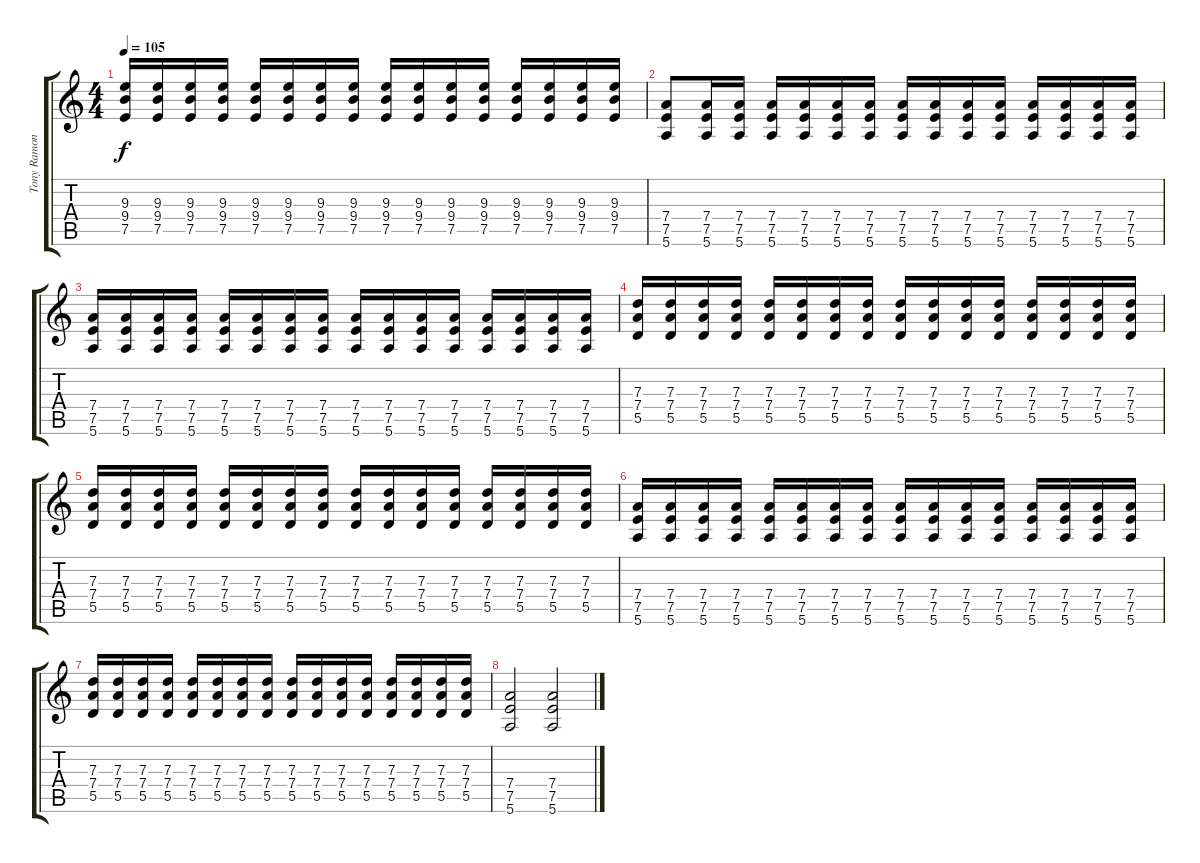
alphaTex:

\track ("Tony Ramone!!" "Tony Ramon") {instrument distortionguitar}
\staff {score tabs}
\tuning (E4 B3 G3 D3 A2 E2) {hide}
\ts (4 4)
\tempo 105
\clef g2
\ks c
(9.3 9.4 7.5).16{dy f} (9.3 9.4 7.5).16 (9.3 9.4 7.5).16 (9.3 9.4 7.5).16 (9.3 9.4 7.5).16 (9.3 9.4 7.5).16 (9.3 9.4 7.5).16 (9.3 9.4 7.5).16 (9.3 9.4 7.5).16 (9.3 9.4 7.5).16 (9.3 9.4 7.5).16 (9.3 9.4 7.5).16 (9.3 9.4 7.5).16 (9.3 9.4 7.5).16 (9.3 9.4 7.5).16 (9.3 9.4 7.5).16 |
(7.4 7.5 5.6).8 (7.4 7.5 5.6).16 (7.4 7.5 5.6).16 (7.4 7.5 5.6).16 (7.4 7.5 5.6).16 (7.4 7.5 5.6).16 (7.4 7.5 5.6).16 (7.4 7.5 5.6).16 (7.4 7.5 5.6).16 (7.4 7.5 5.6).16 (7.4 7.5 5.6).16 (7.4 7.5 5.6).16 (7.4 7.5 5.6).16 (7.4 7.5 5.6).16 (7.4 7.5 5.6).16 |
(7.4 7.5 5.6).16 (7.4 7.5 5.6).16 (7.4 7.5 5.6).16 (7.4 7.5 5.6).16 (7.4 7.5 5.6).16 (7.4 7.5 5.6).16 (7.4 7.5 5.6).16 (7.4 7.5 5.6).16 (7.4 7.5 5.6).16 (7.4 7.5 5.6).16 (7.4 7.5 5.6).16 (7.4 7.5 5.6).16 (7.4 7.5 5.6).16 (7.4 7.5 5.6).16 (7.4 7.5 5.6).16 (7.4 7.5 5.6).16 |
(7.3 7.4 5.5).16 (7.3 7.4 5.5).16 (7.3 7.4 5.5).16 (7.3 7.4 5.5).16 (7.3 7.4 5.5).16 (7.3 7.4 5.5).16 (7.3 7.4 5.5).16 (7.3 7.4 5.5).16 (7.3 7.4 5.5).16 (7.3 7.4 5.5).16 (7.3 7.4 5.5).16 (7.3 7.4 5.5).16 (7.3 7.4 5.5).16 (7.3 7.4 5.5).16 (7.3 7.4 5.5).16 (7.3 7.4 5.5).16 |
(7.3 7.4 5.5).16 (7.3 7.4 5.5).16 (7.3 7.4 5.5).16 (7.3 7.4 5.5).16 (7.3 7.4 5.5).16 (7.3 7.4 5.5).16 (7.3 7.4 5.5).16 (7.3 7.4 5.5).16 (7.3 7.4 5.5).16 (7.3 7.4 5.5).16 (7.3 7.4 5.5).16 (7.3 7.4 5.5).16 (7.3 7.4 5.5).16 (7.3 7.4 5.5).16 (7.3 7.4 5.5).16 (7.3 7.4 5.5).16 |
(7.4 7.5 5.6).16 (7.4 7.5 5.6).16 (7.4 7.5 5.6).16 (7.4 7.5 5.6).16 (7.4 7.5 5.6).16 (7.4 7.5 5.6).16 (7.4 7.5 5.6).16 (7.4 7.5 5.6).16 (7.4 7.5 5.6).16 (7.4 7.5 5.6).16 (7.4 7.5 5.6).16 (7.4 7.5 5.6).16 (7.4 7.5 5.6).16 (7.4 7.5 5.6).16 (7.4 7.5 5.6).16 (7.4 7.5 5.6).16 |
(7.3 7.4 5.5).16 (7.3 7.4 5.5).16 (7.3 7.4 5.5).16 (7.3 7.4 5.5).16 (7.3 7.4 5.5).16 (7.3 7.4 5.5).16 (7.3 7.4 5.5).16 (7.3 7.4 5.5).16 (7.3 7.4 5.5).16 (7.3 7.4 5.5).16 (7.3 7.4 5.5).16 (7.3 7.4 5.5).16 (7.3 7.4 5.5).16 (7.3 7.4 5.5).16 (7.3 7.4 5.5).16 (7.3 7.4 5.5).16 |
(7.4 7.5 5.6).2 (7.4 7.5 5.6).2
